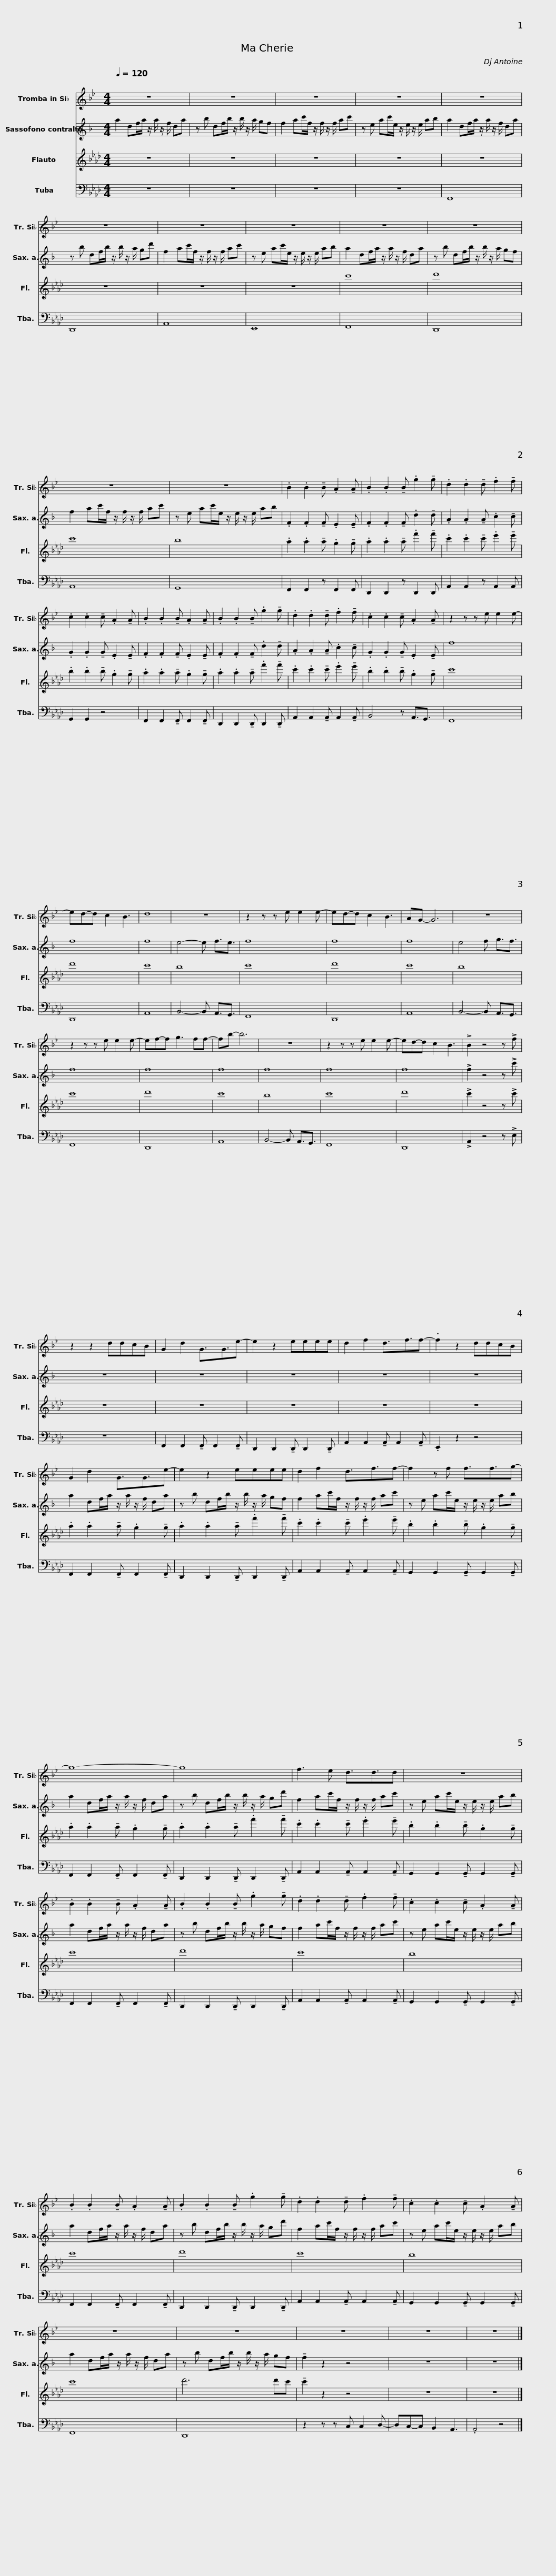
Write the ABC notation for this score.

X:1
%%score 1 2 3 4
L:1/8
Q:1/4=120
M:4/4
I:linebreak $
K:Ab
V:1 treble transpose=-2
V:2 treble transpose=-9
V:3 treble
V:4 bass
V:1
[K:Bb] z8 | z8 | z8 |$ z8 | z8 | %5
 z8 |$ z8 | z8 | z8 |$ z8 | %10
 z8 | z8 | .B2 .B2 !tenuto!B .A2 !tenuto!A |$ .B2 .B2 !tenuto!B .g2 !tenuto!g | .d2 .d2 !tenuto!d .f2 !tenuto!f | %15
 .c2 .c2 !tenuto!c .A2 !tenuto!A | .B2 .B2 !tenuto!B .A2 !tenuto!A | .B2 .B2 !tenuto!B .g2 !tenuto!g |$ .d2 .d2 !tenuto!d .f2 !tenuto!f | .c2 .c2 !tenuto!c .A2 !tenuto!A | %20
 z2 z z e e2 e- | ed-d c2 B3 | d8 | z8 |$ z2 z z e e2 e- | %25
 ed-d c2 B3 | AG- G6 | z8 | z2 z z e e2 e- | ef-f g3 ff- | %30
 fb- b6 |$ z8 | z2 z z e e2 e- | ed-d c2 B3 | !>!B2 z4 z !>!f | %35
 z2 z2 ddcB | G2 d2 G3/2G3/2e- |$ e2 z2 eeee | d2 f2 d3/2f3/2f- | .f2 z2 ddcB | %40
 G2 d2 G3/2G3/2e- |$ e2 z2 eeee | d2 f2 d3/2f3/2f- | f2 z f f3/2f3/2g- |$ g8- | %45
 g8 | f3 e d3/2d3/2d |$ z8 | .B2 .B2 !tenuto!B .A2 !tenuto!A | .B2 .B2 !tenuto!B .g2 !tenuto!g |$ %50
 .d2 .d2 !tenuto!d .f2 !tenuto!f | .c2 .c2 !tenuto!c .A2 !tenuto!A | .B2 .B2 !tenuto!B .A2 !tenuto!A |$ .B2 .B2 !tenuto!B .g2 !tenuto!g | .d2 .d2 !tenuto!d .f2 !tenuto!f | %55
 .c2 .c2 !tenuto!c .A2 !tenuto!A |$ z8 | z8 | z8 | z8 | %60
 z8 |] %61
V:2
[K:F] a2 df/a/ z/ a/ z/ f/ da | z b df/b/ z/ b/ z/ a/ gf | f2 ac'/f/ z/ f/ z/ f/ ac' |$ z e ac'/e/ z/ e/ z/ e/ ab | a2 df/a/ z/ a/ z/ f/ da | %5
 z b df/b/ z/ b/ z/ a/ gd' |$ f2 ac'/f/ z/ f/ z/ f/ ac' | z e ac'/e/ z/ e/ z/ e/ ab | a2 df/a/ z/ a/ z/ f/ da |$ z b df/b/ z/ b/ z/ a/ gf | %10
 f2 ac'/f/ z/ f/ z/ f/ ac' | z e ac'/e/ z/ e/ z/ e/ ab | .F2 .F2 !tenuto!F .E2 !tenuto!E |$ .F2 .F2 !tenuto!F .d2 !tenuto!d | .A2 .A2 !tenuto!A .c2 !tenuto!c | %15
 .G2 .G2 !tenuto!G .E2 !tenuto!E | .F2 .F2 !tenuto!F .E2 !tenuto!E | .F2 .F2 !tenuto!F .d2 !tenuto!d |$ .A2 .A2 !tenuto!A .c2 !tenuto!c | .G2 .G2 !tenuto!G .E2 !tenuto!E | %20
 f8 | f8 | f8 | e4- e f3/2e3/2 |$ f8 | %25
 f8 | f8 | e4 f g3/2f3/2 | f8 | f8 | %30
 f8 |$ f8 | f8 | f8 | !>!f2 z4 z !>!c' | %35
 z8 | z8 |$ z8 | z8 | z8 | %40
 a2 df/a/ z/ a/ z/ f/ da |$ z b df/b/ z/ b/ z/ a/ gf | f2 ac'/f/ z/ f/ z/ f/ ac' | z e ac'/e/ z/ e/ z/ e/ ab |$ a2 df/a/ z/ a/ z/ f/ da | %45
 z b df/b/ z/ b/ z/ a/ gd' | f2 ac'/f/ z/ f/ z/ f/ ac' |$ z e ac'/e/ z/ e/ z/ e/ ab | a2 df/a/ z/ a/ z/ f/ da | z b df/b/ z/ b/ z/ a/ gf |$ %50
 f2 ac'/f/ z/ f/ z/ f/ ac' | z e ac'/e/ z/ e/ z/ e/ ab | a2 df/a/ z/ a/ z/ f/ da |$ z b df/b/ z/ b/ z/ a/ gd' | f2 ac'/f/ z/ f/ z/ f/ ac' | %55
 z e ac'/e/ z/ e/ z/ e/ ab |$ a2 df/a/ z/ a/ z/ f/ da | z b df/b/ z/ b/ z/ a/ gf | !tenuto!f2 z2 z4 | z8 | %60
 z8 |] %61
V:3
 z8 | z8 | z8 |$ z8 | z8 | %5
 z8 |$ z8 | z8 | c'8 |$ d'8 | %10
 c'8 | b8 | .a2 .a2 !tenuto!a .g2 !tenuto!g |$ .a2 .a2 !tenuto!a .f'2 !tenuto!f' | .c'2 .c'2 !tenuto!c' .e'2 !tenuto!e' | %15
 .b2 .b2 !tenuto!b .g2 !tenuto!g | .a2 .a2 !tenuto!a .g2 !tenuto!g | .a2 .a2 !tenuto!a .f'2 !tenuto!f' |$ .c'2 .c'2 !tenuto!c' .e'2 !tenuto!e' | .b2 .b2 !tenuto!b .g2 !tenuto!g | %20
 c'8 | d'8 | c'8 | b8 |$ c'8 | %25
 d'8 | c'8 | b8 | c'8 | d'8 | %30
 c'8 |$ b8 | c'8 | d'8 | !>!c'2 z4 z !>!c' | %35
 z8 | z8 |$ z8 | z8 | z8 | %40
 .a2 .a2 !tenuto!a .g2 !tenuto!g |$ .a2 .a2 !tenuto!a .f'2 !tenuto!f' | .c'2 .c'2 !tenuto!c' .e'2 !tenuto!e' | .b2 .b2 !tenuto!b .g2 !tenuto!g |$ .a2 .a2 !tenuto!a .g2 !tenuto!g | %45
 .a2 .a2 !tenuto!a .f'2 !tenuto!f' | .c'2 .c'2 !tenuto!c' .e'2 !tenuto!e' |$ .b2 .b2 !tenuto!b .g2 !tenuto!g | c'8 | d'8 |$ %50
 c'8 | b8 | c'8 |$ d'8 | c'8 | %55
 b8 |$ c'8 | d'6 d'c' | !tenuto!c'2 z2 z4 | z8 | %60
 z8 |] %61
V:4
 z8 | z8 | z8 |$ z8 | F,,8 | %5
 D,,8 |$ A,,8 | E,,8 | F,,8 |$ D,,8 | %10
 A,,8 | G,,8 | F,,2 F,,2 z F,,2 F,, |$ D,,2 D,,2 z D,,2 D,, | A,,2 A,,2 z A,,2 A,, | %15
 G,,2 G,,2 z4 | F,,2 F,,2 !tenuto!F,, F,,2 !tenuto!F,, | D,,2 D,,2 !tenuto!D,, D,,2 !tenuto!D,, |$ A,,2 A,,2 !tenuto!A,, A,,2 !tenuto!A,, | B,,4 z A,,3/2G,,3/2 | %20
 F,,8 | D,,8 | A,,8 | B,,4- B,, A,,3/2G,,3/2 |$ F,,8 | %25
 D,,8 | A,,8 | B,,4- B,, A,,3/2G,,3/2 | F,,8 | D,,8 | %30
 A,,8 |$ B,,4- B,, A,,3/2G,,3/2 | F,,8 | D,,8 | !>!A,,2 z4 z !>!E, | %35
 z8 | F,,2 F,,2 !tenuto!F,, F,,2 !tenuto!F,, |$ D,,2 D,,2 !tenuto!D,, D,,2 !tenuto!D,, | A,,2 A,,2 !tenuto!A,, A,,2 !tenuto!A,, | .E,,2 z2 z4 | %40
 F,,2 F,,2 !tenuto!F,, F,,2 !tenuto!F,, |$ D,,2 D,,2 !tenuto!D,, D,,2 !tenuto!D,, | A,,2 A,,2 !tenuto!A,, A,,2 !tenuto!A,, | G,,2 G,,2 !tenuto!G,, G,,2 !tenuto!G,, |$ F,,2 F,,2 !tenuto!F,, F,,2 !tenuto!F,, | %45
 D,,2 D,,2 !tenuto!D,, D,,2 !tenuto!D,, | A,,2 A,,2 !tenuto!A,, A,,2 !tenuto!A,, |$ G,,2 G,,2 !tenuto!G,, G,,2 !tenuto!G,, | F,,2 F,,2 !tenuto!F,, F,,2 !tenuto!F,, | D,,2 D,,2 !tenuto!D,, D,,2 !tenuto!D,, |$ %50
 A,,2 A,,2 !tenuto!A,, A,,2 !tenuto!A,, | G,,2 G,,2 !tenuto!G,, G,,2 !tenuto!G,, | F,,2 F,,2 !tenuto!F,, F,,2 !tenuto!F,, |$ D,,2 D,,2 !tenuto!D,, D,,2 !tenuto!D,, | A,,2 A,,2 !tenuto!A,, A,,2 !tenuto!A,, | %55
 G,,2 G,,2 !tenuto!G,, G,,2 !tenuto!G,, |$ F,,8 | D,,8 | z2 z z C, C,2 D,- | D,C,-C, B,,2 A,,3 | %60
 .A,,4 z4 |] %61
